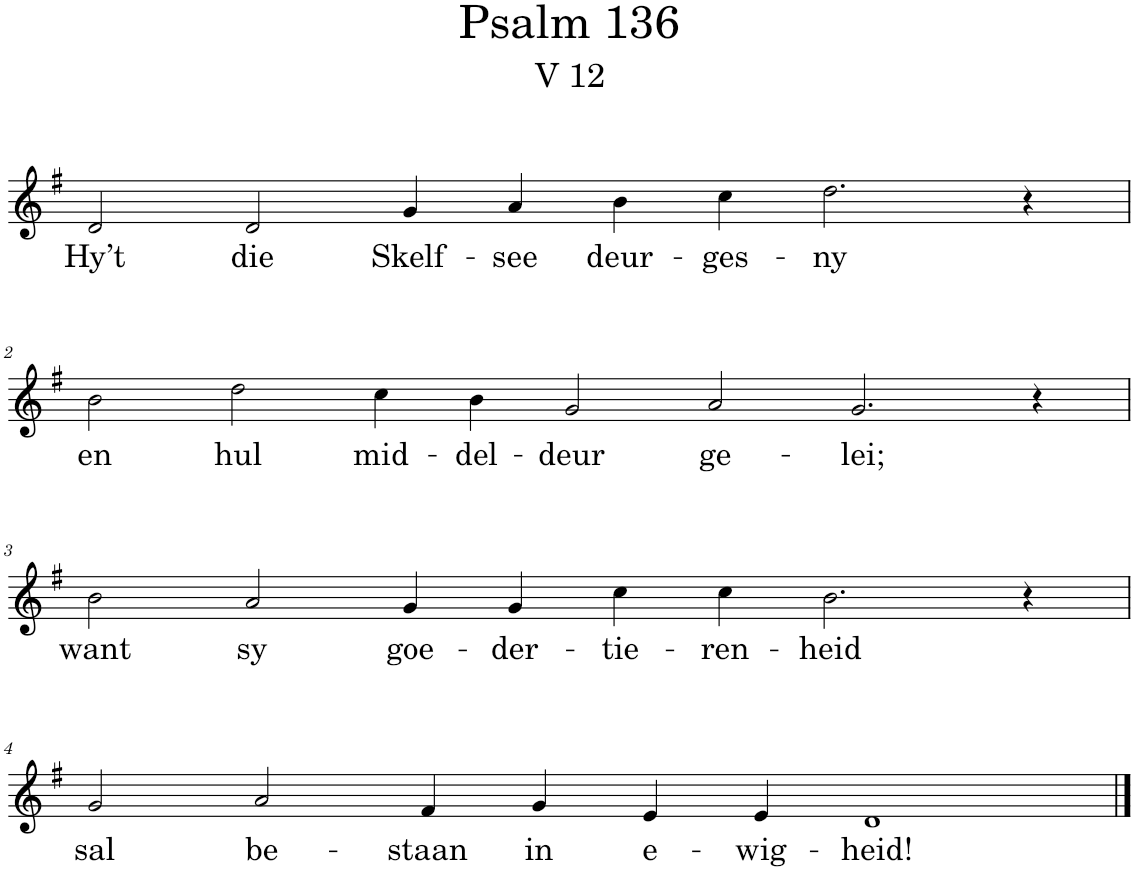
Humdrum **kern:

**kern	**text
*part1	*part1
*staff1	*staff1
*I"Pipe Organ	*
*I'Org.	*
*clefG2	*
*k[f#]	*
*M12/4	*
=1	=1
!	!LO:LY:b
2d/	Hy’t
!	!LO:LY:b
2d/	die
!	!LO:LY:b
4g/	Skelf-
!	!LO:LY:b
4a/	-see
!	!LO:LY:b
4b\	deur-
!	!LO:LY:b
4cc\	-ges-
!	!LO:LY:b
2.dd\	-ny
4r	.
!!LO:LB:g=z
=2	=2
*M14/4	*
!	!LO:LY:b
2b\	en
!	!LO:LY:b
2dd\	hul
!	!LO:LY:b
4cc\	mid-
!	!LO:LY:b
4b\	-del-
!	!LO:LY:b
2g/	-deur
!	!LO:LY:b
2a/	ge-
!	!LO:LY:b
2.g/	-lei;
4r	.
!!LO:LB:g=z
=3	=3
*M12/4	*
!	!LO:LY:b
2b\	want
!	!LO:LY:b
2a/	sy
!	!LO:LY:b
4g/	goe-
!	!LO:LY:b
4g/	-der-
!	!LO:LY:b
4cc\	-tie-
!	!LO:LY:b
4cc\	-ren-
!	!LO:LY:b
2.b\	-heid
4r	.
!!LO:LB:g=z
=4	=4
!	!LO:LY:b
2g/	sal
!	!LO:LY:b
2a/	be-
!	!LO:LY:b
4f#/	-staan
!	!LO:LY:b
4g/	in
!	!LO:LY:b
4e/	e-
!	!LO:LY:b
4e/	-wig-
!	!LO:LY:b
1d	-heid!
==	==
*-	*-
